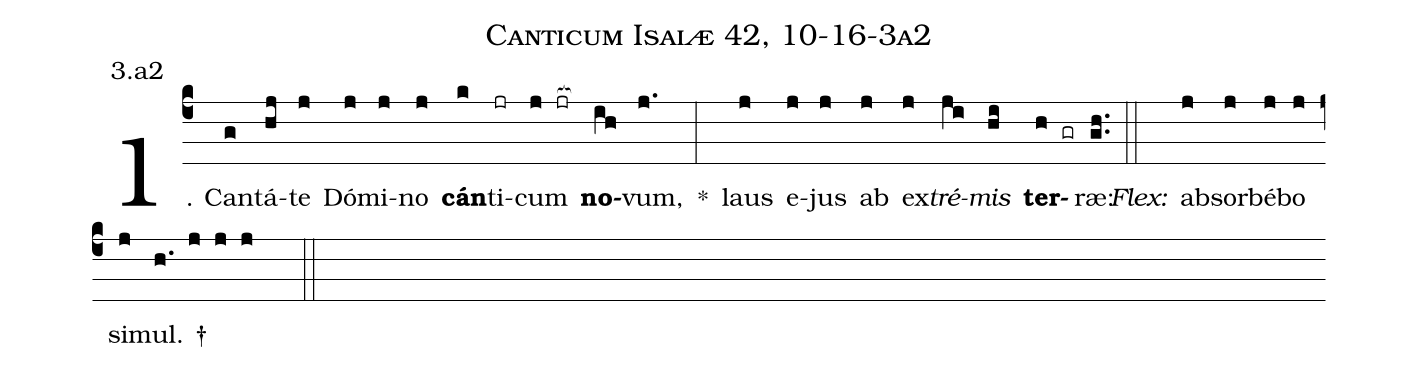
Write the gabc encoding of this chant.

name: Canticum Isaiæ 42, 10-16-3a2;
annotation: 3.a2;
%%
(c4)1. Can(g)tá(hj)te(j) Dó(j)mi(j)no(j) <b>cán</b>(k)ti(jr)cum(j jr[ocb:1{]) <b>no</b>(ih[ocb:0}])vum,(j.) *(:) laus(j) e(j)jus(j) ab(j) ex(j)<i>tré</i>(ji)<i>mis</i>(hi) <b>ter</b>(h gr)ræ:(gh..) (::)
<i>Flex:</i>()  ab(j)sor(j)bé(j)bo(j) si(j)mul. †(h. j j j  ::)
